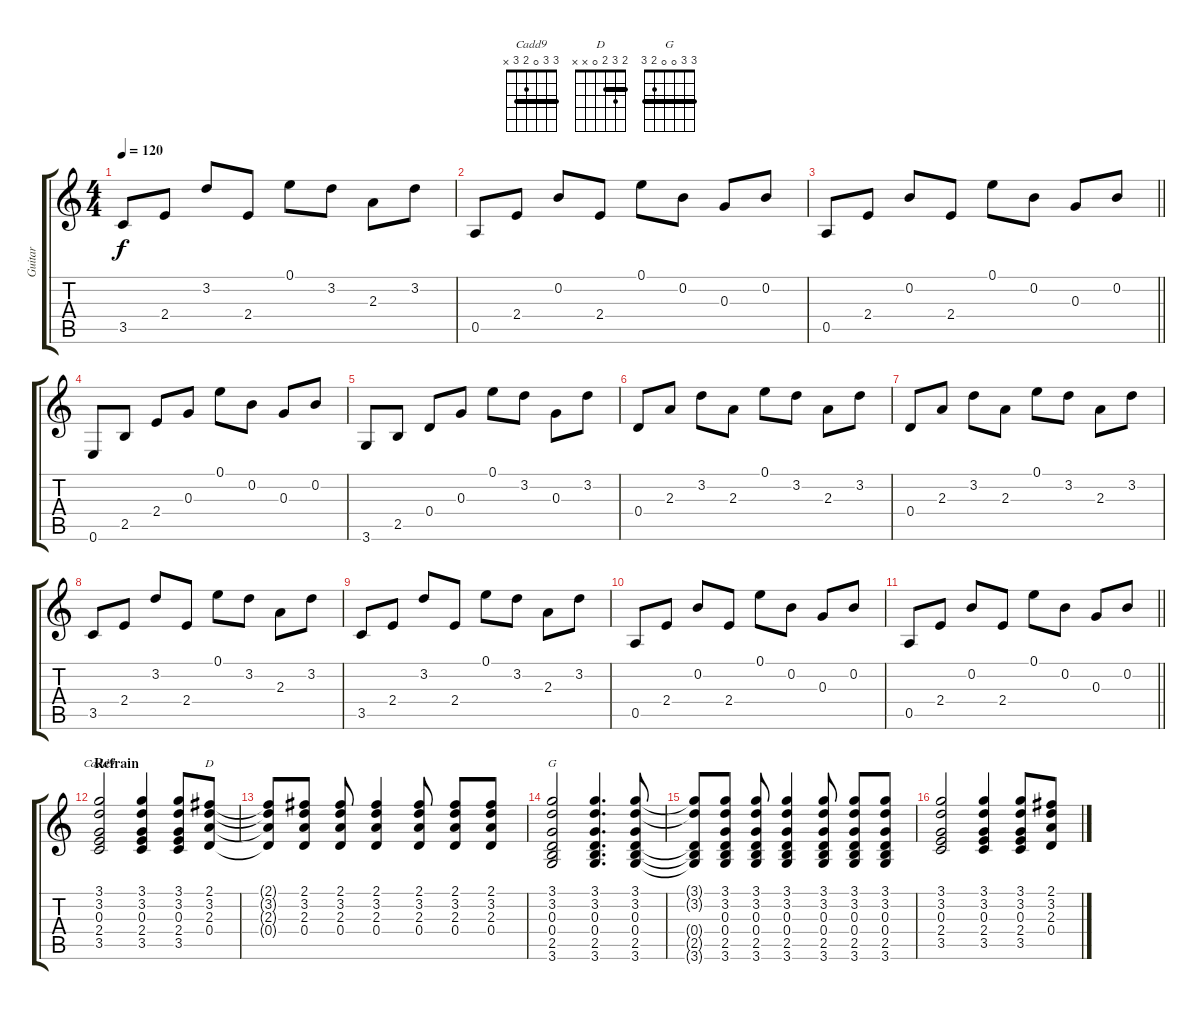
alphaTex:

\track ("Guitar" "Guitar") {instrument acousticguitarsteel}
\staff {score tabs}
\tuning (E4 B3 G3 D3 A2 E2) {hide}
\chord ("Cadd9" 3 3 0 2 3 x) {barre 3}
\chord ("D" 2 3 2 0 x x) {barre 2}
\chord ("G" 3 3 0 0 2 3) {barre 3}
\ts (4 4)
\tempo 120
\clef g2
\ks c
3.5.8{dy f} 2.4.8 3.2.8 2.4.8 0.1.8 3.2.8 2.3.8 3.2.8 |
0.5.8 2.4.8 0.2.8 2.4.8 0.1.8 0.2.8 0.3.8 0.2.8 |
\barLineRight lightlight
0.5.8 2.4.8 0.2.8 2.4.8 0.1.8 0.2.8 0.3.8 0.2.8 |
0.6.8 2.5.8 2.4.8 0.3.8 0.1.8 0.2.8 0.3.8 0.2.8 |
3.6.8 2.5.8 0.4.8 0.3.8 0.1.8 3.2.8 0.3.8 3.2.8 |
0.4.8 2.3.8 3.2.8 2.3.8 0.1.8 3.2.8 2.3.8 3.2.8 |
0.4.8 2.3.8 3.2.8 2.3.8 0.1.8 3.2.8 2.3.8 3.2.8 |
3.5.8 2.4.8 3.2.8 2.4.8 0.1.8 3.2.8 2.3.8 3.2.8 |
3.5.8 2.4.8 3.2.8 2.4.8 0.1.8 3.2.8 2.3.8 3.2.8 |
0.5.8 2.4.8 0.2.8 2.4.8 0.1.8 0.2.8 0.3.8 0.2.8 |
\barLineRight lightlight
0.5.8 2.4.8 0.2.8 2.4.8 0.1.8 0.2.8 0.3.8 0.2.8 |
\section ("" "Refrain")
(3.1 3.2 0.3 2.4 3.5).2{ch "Cadd9"} (3.1 3.2 0.3 2.4 3.5).4 (3.1 3.2 0.3 2.4 3.5).8 (2.1 3.2 2.3 0.4).8{ch "D"} |
(2.1{t} 3.2{t} 2.3{t} 0.4{t}).8 (2.1 3.2 2.3 0.4).8 (2.1 3.2 2.3 0.4).8 (2.1 3.2 2.3 0.4).4 (2.1 3.2 2.3 0.4).8 (2.1 3.2 2.3 0.4).8 (2.1 3.2 2.3 0.4).8 |
(3.1 3.2 0.3 0.4 2.5 3.6).2{ch "G"} (3.1 3.2 0.3 0.4 2.5 3.6).4{d} (3.1 3.2 0.3 0.4 2.5 3.6).8 |
(3.1{t} 3.2{t} 0.4{t} 2.5{t} 3.6{t}).8 (3.1 3.2 0.3 0.4 2.5 3.6).8 (3.1 3.2 0.3 0.4 2.5 3.6).8 (3.1 3.2 0.3 0.4 2.5 3.6).4 (3.1 3.2 0.3 0.4 2.5 3.6).8 (3.1 3.2 0.3 0.4 2.5 3.6).8 (3.1 3.2 0.3 0.4 2.5 3.6).8 |
(3.1 3.2 0.3 2.4 3.5).2 (3.1 3.2 0.3 2.4 3.5).4 (3.1 3.2 0.3 2.4 3.5).8 (2.1 3.2 2.3 0.4).8
